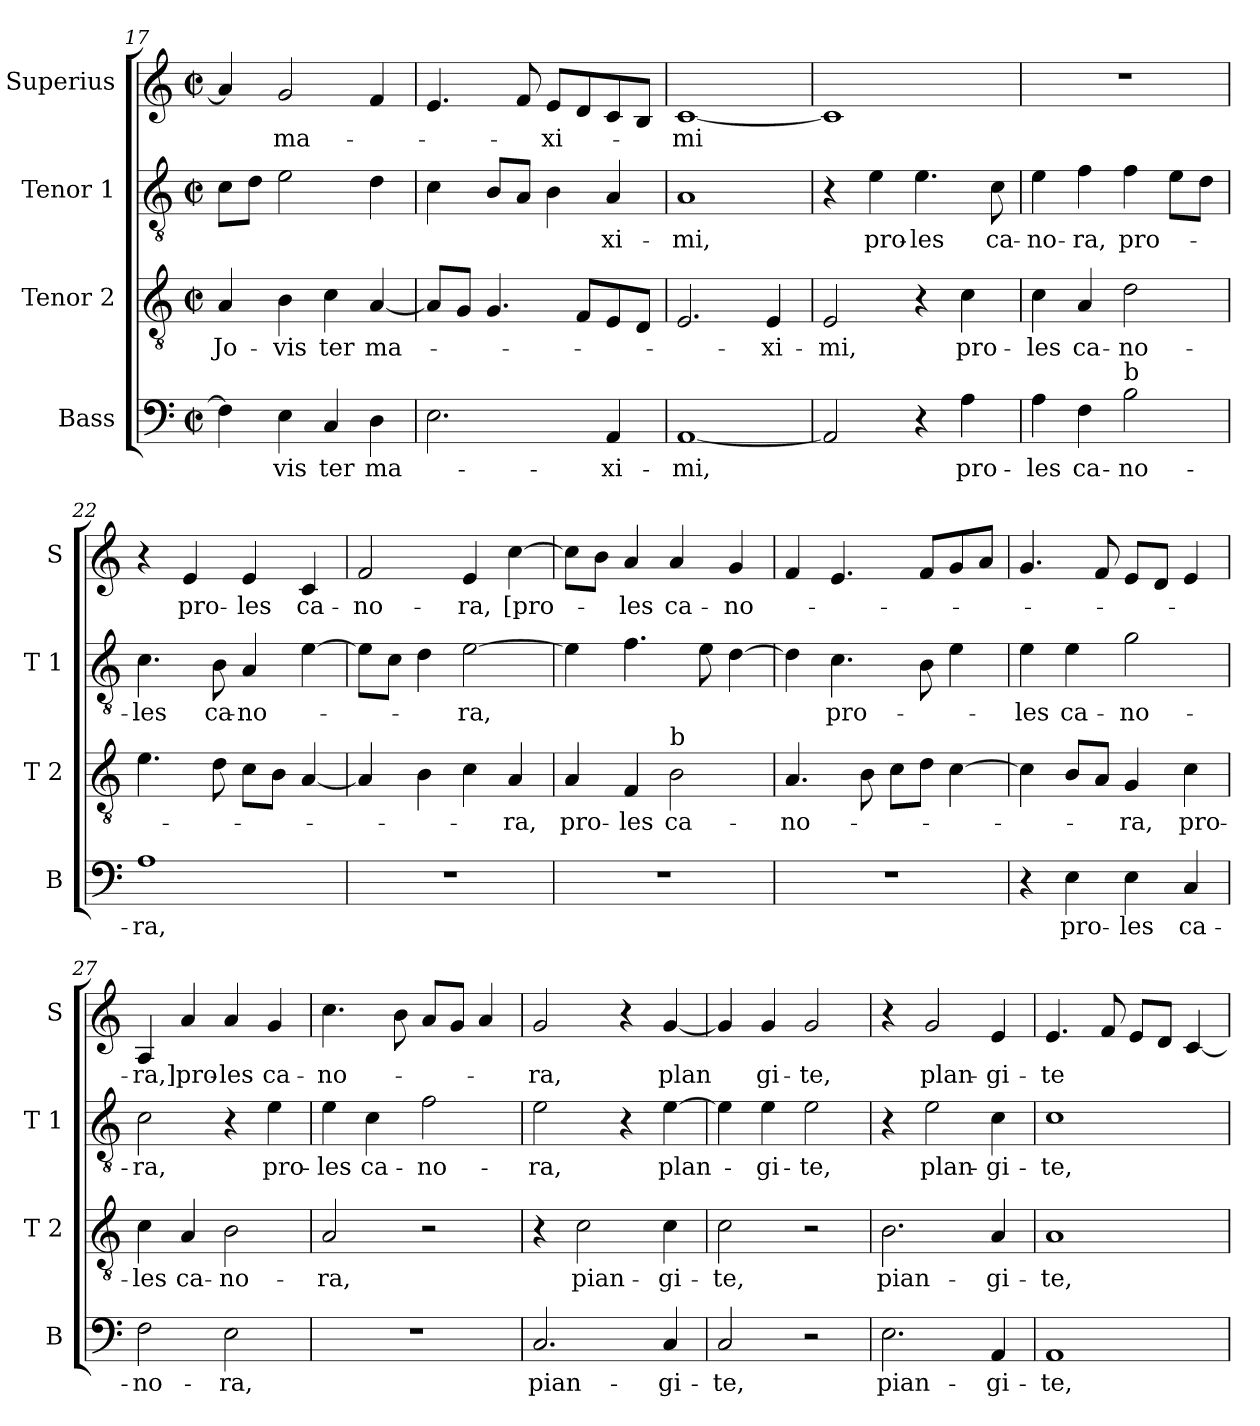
**kern	**text	**kern	**text	**kern	**text	**kern	**text
*part4	*part4	*part3	*part3	*part2	*part2	*part1	*part1
*staff4	*staff4	*staff3	*staff3	*staff2	*staff2	*staff1	*staff1
*I"Bass	*	*I"Tenor 2	*	*I"Tenor 1	*	*I"Superius	*
*I'B	*	*I'T 2	*	*I'T 1	*	*I'S	*
*clefF4	*	*clefGv2	*	*clefGv2	*	*clefG2	*
*k[]	*	*k[]	*	*k[]	*	*k[]	*
*C:	*	*C:	*	*C:	*	*C:	*
*M2/2	*	*M2/2	*	*M2/2	*	*M2/2	*
*met(c|)	*	*met(c|)	*	*met(c|)	*	*met(c|)	*
=17	=17	=17	=17	=17	=17	=17	=17
4F\]	.	4A/	Jo-	8c\L	.	4a/]	.
.	.	.	.	8d\J	.	.	.
4E\	-vis	4B\	-vis	2e\	.	2g/	ma-
4C/	ter	4c\	ter	.	.	.	.
4D\	ma-	[4A/	ma-	4d\	.	4f/	.
=18	=18	=18	=18	=18	=18	=18	=18
2.E\	.	8A/L]	.	4c\	.	4.e/	.
.	.	8G/J	.	.	.	.	.
.	.	4.G/	.	8B/L	.	.	.
.	.	.	.	8A/J	.	8f/	.
.	.	.	.	4B\	.	8e/L	-xi-
.	.	8F/L	.	.	.	8d/	.
4AA/	-xi-	8E/	.	4A/	-xi-	8c/	.
.	.	8D/J	.	.	.	8B/J	.
!!LO:PB:g=z
=19	=19	=19	=19	=19	=19	=19	=19
[1AA	-mi,	2.E/	.	1A	-mi,	[1c	-mi
.	.	4E/	-xi-	.	.	.	.
=20	=20	=20	=20	=20	=20	=20	=20
2AA/]	.	2E/	-mi,	4r	.	1c]	.
.	.	.	.	4e\	pro-	.	.
4r	.	4r	.	4.e\	-les	.	.
4A\	pro-	4c\	pro-	.	.	.	.
.	.	.	.	8c\	ca-	.	.
=21	=21	=21	=21	=21	=21	=21	=21
4A\	-les	4c\	-les	4e\	-no-	1r	.
4F\	ca-	4A/	ca-	4f\	-ra,	.	.
!LO:TX:a:t=b	!	!	!	!	!	!	!
2B\	-no-	2d\	-no-	4f\	pro-	.	.
.	.	.	.	8e\L	.	.	.
.	.	.	.	8d\J	.	.	.
=22	=22	=22	=22	=22	=22	=22	=22
1A	-ra,	4.e\	.	4.c\	-les	4r	.
.	.	.	.	.	.	4e/	pro-
.	.	8d\	.	8B\	ca-	.	.
.	.	8c\L	.	4A/	-no-	4e/	-les
.	.	8B\J	.	.	.	.	.
.	.	[4A/	.	[4e\	.	4c/	ca-
=23	=23	=23	=23	=23	=23	=23	=23
1r	.	4A/]	.	8e\L]	.	2f/	-no-
.	.	.	.	8c\J	.	.	.
.	.	4B\	.	4d\	.	.	.
.	.	4c\	.	[2e\	-ra,	4e/	-ra,
.	.	4A/	-ra,	.	.	[4cc\	[pro-
=24	=24	=24	=24	=24	=24	=24	=24
1r	.	4A/	pro-	4e\]	.	8cc\L]	.
.	.	.	.	.	.	8b\J	.
.	.	4F/	-les	4.f\	.	4a/	-les
!	!	!LO:TX:a:t=b	!	!	!	!	!
.	.	2B\	ca-	.	.	4a/	ca-
.	.	.	.	8e\	.	.	.
.	.	.	.	[4d\	.	4g/	-no-
!!LO:LB:g=z
=25	=25	=25	=25	=25	=25	=25	=25
1r	.	4.A/	-no-	4d\]	.	4f/	.
.	.	.	.	4.c\	pro-	4.e/	.
.	.	8B\	.	.	.	.	.
.	.	8c\L	.	.	.	.	.
.	.	8d\J	.	8B\	.	8f/L	.
.	.	[4c\	.	4e\	.	8g/	.
.	.	.	.	.	.	8a/J	.
=26	=26	=26	=26	=26	=26	=26	=26
4r	.	4c\]	.	4e\	-les	4.g/	.
4E\	pro-	8B/L	.	4e\	ca-	.	.
.	.	8A/J	.	.	.	8f/	.
4E\	-les	4G/	-ra,	2g\	-no-	8e/L	.
.	.	.	.	.	.	8d/J	.
4C/	ca-	4c\	pro-	.	.	4e/	.
=27	=27	=27	=27	=27	=27	=27	=27
2F\	-no-	4c\	-les	2c\	-ra,	4A/	-ra,]
.	.	4A/	ca-	.	.	4a/	pro-
2E\	-ra,	2B\	-no-	4r	.	4a/	-les
.	.	.	.	4e\	pro-	4g/	ca-
=28	=28	=28	=28	=28	=28	=28	=28
1r	.	2A/	-ra,	4e\	-les	4.cc\	-no-
.	.	.	.	4c\	ca-	.	.
.	.	.	.	.	.	8b\	.
.	.	2r	.	2f\	-no-	8a/L	.
.	.	.	.	.	.	8g/J	.
.	.	.	.	.	.	4a/	.
=29	=29	=29	=29	=29	=29	=29	=29
2.C/	pian-	4r	.	2e\	-ra,	2g/	-ra,
.	.	2c\	pian-	.	.	.	.
.	.	.	.	4r	.	4r	.
4C/	-gi-	4c\	-gi-	[4e\	plan-	[4g/	plan
=30	=30	=30	=30	=30	=30	=30	=30
2C/	-te,	2c\	-te,	4e\]	.	4g/]	.
.	.	.	.	4e\	-gi-	4g/	gi-
2r	.	2r	.	2e\	-te,	2g/	-te,
!!LO:LB:g=z
=31	=31	=31	=31	=31	=31	=31	=31
2.E\	pian-	2.B\	pian-	4r	.	4r	.
.	.	.	.	2e\	plan-	2g/	plan-
4AA/	-gi-	4A/	-gi-	4c\	-gi-	4e/	-gi-
=32	=32	=32	=32	=32	=32	=32	=32
1AA	-te,	1A	-te,	1c	-te,	4.e/	-te
.	.	.	.	.	.	8f/	.
.	.	.	.	.	.	8e/L	.
.	.	.	.	.	.	8d/J	.
.	.	.	.	.	.	[4c/	.
=	=	=	=	=	=	=	=
*-	*-	*-	*-	*-	*-	*-	*-
